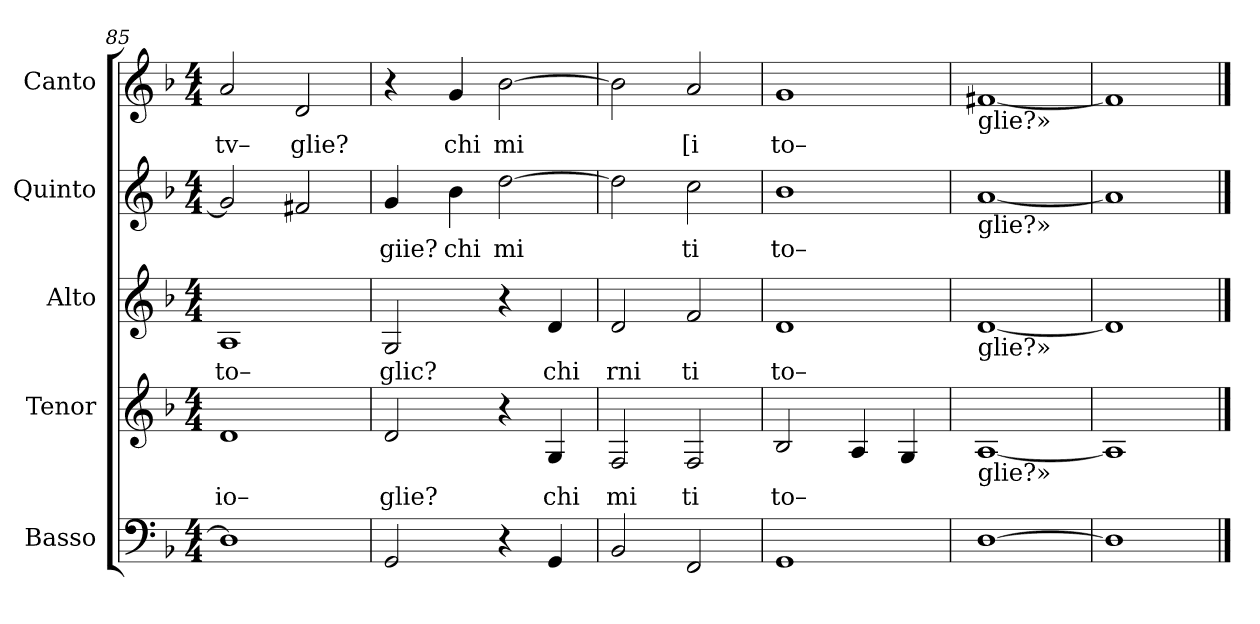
**kern	**kern	**text	**kern	**text	**kern	**text	**kern	**text
*part5	*part4	*part4	*part3	*part3	*part2	*part2	*part1	*part1
*staff5	*staff4	*staff4	*staff3	*staff3	*staff2	*staff2	*staff1	*staff1
*I"Basso	*I"Tenor	*	*I"Alto	*	*I"Quinto	*	*I"Canto	*
*clefF4	*clefG2	*	*clefG2	*	*clefG2	*	*clefG2	*
*k[b-]	*k[b-]	*	*k[b-]	*	*k[b-]	*	*k[b-]	*
*F:	*F:	*	*F:	*	*F:	*	*F:	*
*M4/4	*M4/4	*	*M4/4	*	*M4/4	*	*M4/4	*
=85	=85	=85	=85	=85	=85	=85	=85	=85
!	!	!LO:LY:b	!	!LO:LY:b	!	!	!	!LO:LY:b
1D]	1d	io–	1A	to–	2g/]	.	2a/	tv–
!	!	!	!	!	!	!	!	!LO:LY:b
.	.	.	.	.	2f#X/	.	2d/	glie?
=86	=86	=86	=86	=86	=86	=86	=86	=86
!	!	!LO:LY:b	!	!LO:LY:b	!	!LO:LY:b	!	!
2GG/	2d/	glie?	2G/	glic?	4g/	giie?	4r	.
!	!	!	!	!	!	!LO:LY:b	!	!LO:LY:b
.	.	.	.	.	4b-\	chi	4g/	chi
!	!	!	!	!	!	!LO:LY:b	!	!LO:LY:b
4r	4r	.	4r	.	[2dd\	mi	[2b-\	mi
!	!	!LO:LY:b	!	!LO:LY:b	!	!	!	!
4GG/	4G/	chi	4d/	chi	.	.	.	.
=87	=87	=87	=87	=87	=87	=87	=87	=87
!	!	!LO:LY:b	!	!LO:LY:b	!	!	!	!
2BB-/	2F/	mi	2d/	rni	2dd\]	.	2b-\]	.
!	!	!LO:LY:b	!	!LO:LY:b	!	!LO:LY:b	!	!LO:LY:b
2FF/	2F/	ti	2f/	ti	2cc\	ti	2a/	[i
=88	=88	=88	=88	=88	=88	=88	=88	=88
!	!	!LO:LY:b	!	!LO:LY:b	!	!LO:LY:b	!	!LO:LY:b
1GG	2B-/	to–	1d	to–	1b-	to–	1g	to–
.	4A/	.	.	.	.	.	.	.
.	4G/	.	.	.	.	.	.	.
=89	=89	=89	=89	=89	=89	=89	=89	=89
!	!	!	!	!	!	!	!LO:TX:b:t=glie?»	!
!	!	!	!	!	!LO:TX:b:t=glie?»	!	!	!
!	!	!	!LO:TX:b:t=glie?»	!	!	!	!	!
!	!LO:TX:b:t=glie?»	!	!	!	!	!	!	!
[1D	[1A	.	[1d	.	[1a	.	[1f#X	.
=90	=90	=90	=90	=90	=90	=90	=90	=90
1D]	1A]	.	1d]	.	1a]	.	1f#]	.
==	==	==	==	==	==	==	==	==
*-	*-	*-	*-	*-	*-	*-	*-	*-
